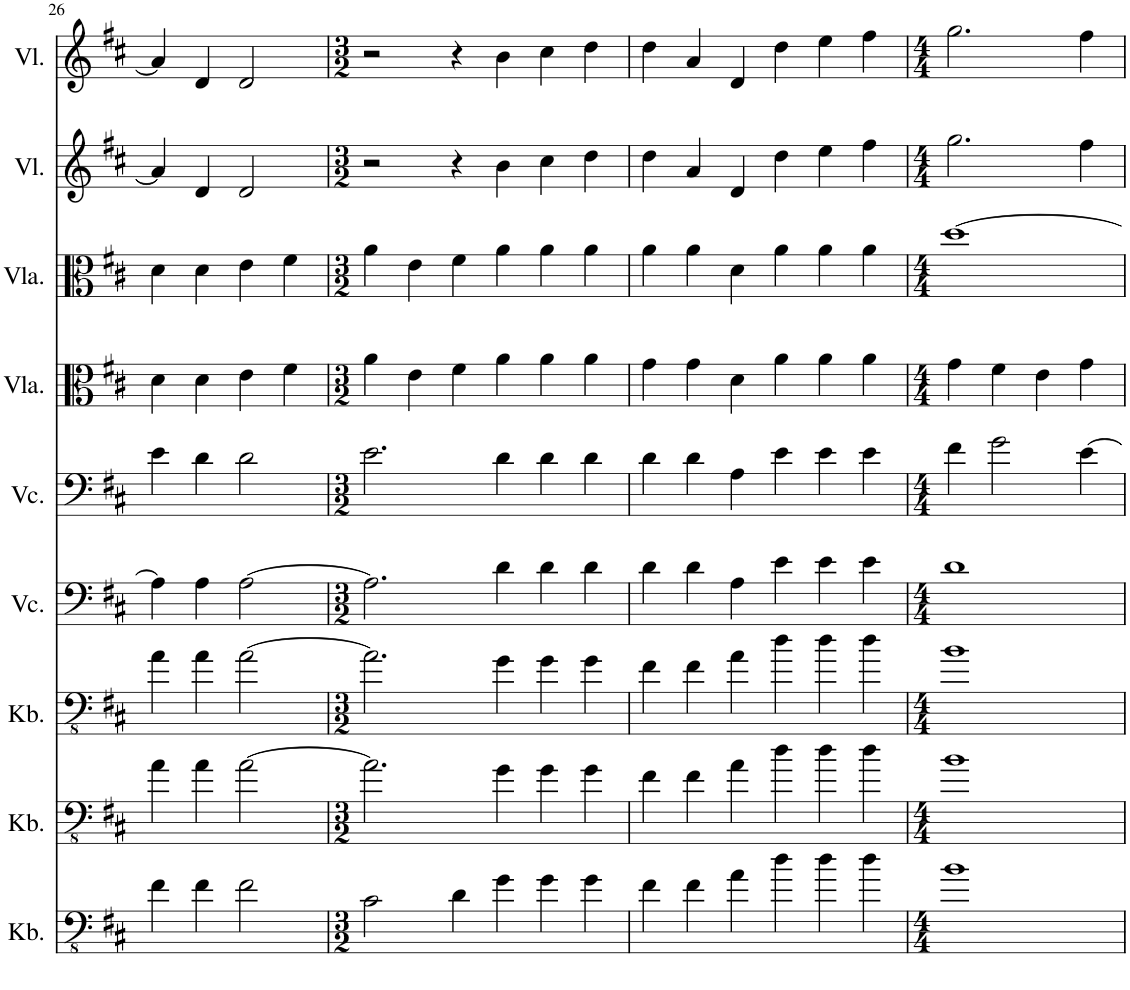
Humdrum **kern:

**kern	**kern	**kern	**kern	**kern	**kern	**kern	**kern	**kern
*part9	*part8	*part7	*part6	*part5	*part4	*part3	*part2	*part1
*staff9	*staff8	*staff7	*staff6	*staff5	*staff4	*staff3	*staff2	*staff1
*I"Kontrabass, Bass 3	*I"Kontrabass, Bass 2	*I"Kontrabass, Bass 1	*I"Violoncello, Tenor 2	*I"Violoncello, Tenor 1	*I"Bratsche, Alt 2	*I"Bratsche, Alt 1	*I"Violine, Sopran 2	*I"Violine, Sopran 1
*I'Kb.	*I'Kb.	*I'Kb.	*I'Vc.	*I'Vc.	*	*	*I'Vl.	*I'Vl.
!!LO:PB:g=z
*clefFv4	*clefFv4	*clefFv4	*clefF4	*clefF4	*clefC3	*clefC3	*clefG2	*clefG2
*Trd7c12	*Trd7c12	*Trd7c12	*	*	*	*	*	*
*k[f#c#]	*k[f#c#]	*k[f#c#]	*k[f#c#]	*k[f#c#]	*k[f#c#]	*k[f#c#]	*k[f#c#]	*k[f#c#]
*M4/4	*M4/4	*M4/4	*M4/4	*M4/4	*M4/4	*M4/4	*M4/4	*M4/4
=26	=26	=26	=26	=26	=26	=26	=26	=26
4F#\	4A\	4A\	4A\]	4e\	4d\	4d\	4a/]	4a/]
4F#\	4A\	4A\	4A\	4d\	4d\	4d\	4d/	4d/
2F#\	[2A\	[2A\	[2A\	2d\	4e\	4e\	2d/	2d/
.	.	.	.	.	4f#\	4f#\	.	.
=27	=27	=27	=27	=27	=27	=27	=27	=27
*M3/2	*M3/2	*M3/2	*M3/2	*M3/2	*M3/2	*M3/2	*M3/2	*M3/2
2C#\	2.A\]	2.A\]	2.A\]	2.e\	4a\	4a\	2r	2r
.	.	.	.	.	4e\	4e\	.	.
4D\	.	.	.	.	4f#\	4f#\	4r	4r
4G\	4G\	4G\	4d\	4d\	4a\	4a\	4b\	4b\
4G\	4G\	4G\	4d\	4d\	4a\	4a\	4cc#\	4cc#\
4G\	4G\	4G\	4d\	4d\	4a\	4a\	4dd\	4dd\
=28	=28	=28	=28	=28	=28	=28	=28	=28
4F#\	4F#\	4F#\	4d\	4d\	4g\	4a\	4dd\	4dd\
4F#\	4F#\	4F#\	4d\	4d\	4g\	4a\	4a/	4a/
4A\	4A\	4A\	4A\	4A\	4d\	4d\	4d/	4d/
4d\	4d\	4d\	4e\	4e\	4a\	4a\	4dd\	4dd\
4d\	4d\	4d\	4e\	4e\	4a\	4a\	4ee\	4ee\
4d\	4d\	4d\	4e\	4e\	4a\	4a\	4ff#\	4ff#\
=29	=29	=29	=29	=29	=29	=29	=29	=29
*M4/4	*M4/4	*M4/4	*M4/4	*M4/4	*M4/4	*M4/4	*M4/4	*M4/4
1B	1B	1B	1d	4f#\	4g\	[1dd	2.gg\	2.gg\
.	.	.	.	2g\	4f#\	.	.	.
.	.	.	.	.	4e\	.	.	.
.	.	.	.	[4e\	4g\	.	4ff#\	4ff#\
=	=	=	=	=	=	=	=	=
*-	*-	*-	*-	*-	*-	*-	*-	*-
